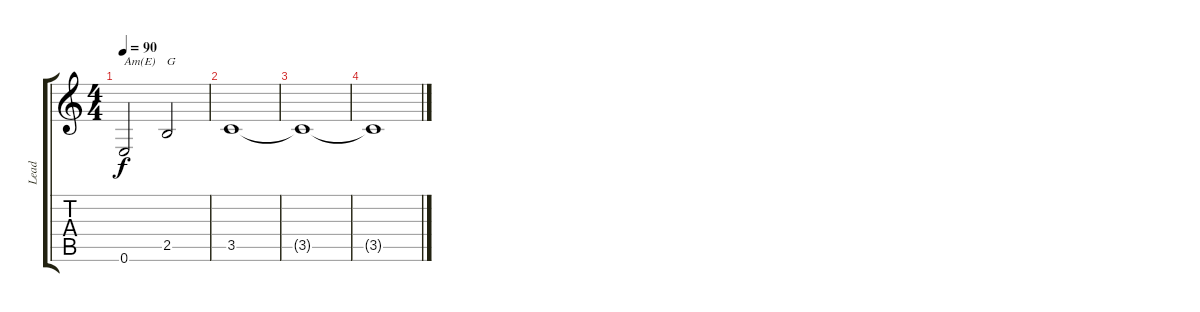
\track ("Lead" "Lead") {instrument distortionguitar}
\staff {score tabs}
\tuning (E4 B3 G3 D3 A2 E2) {hide}
\ts (4 4)
\tempo 90
\clef g2
\ks c
0.6.2{txt "Am(E)" dy f} 2.5.2{txt "G"} |
3.5.1 |
3.5{t}.1 |
3.5{t}.1
